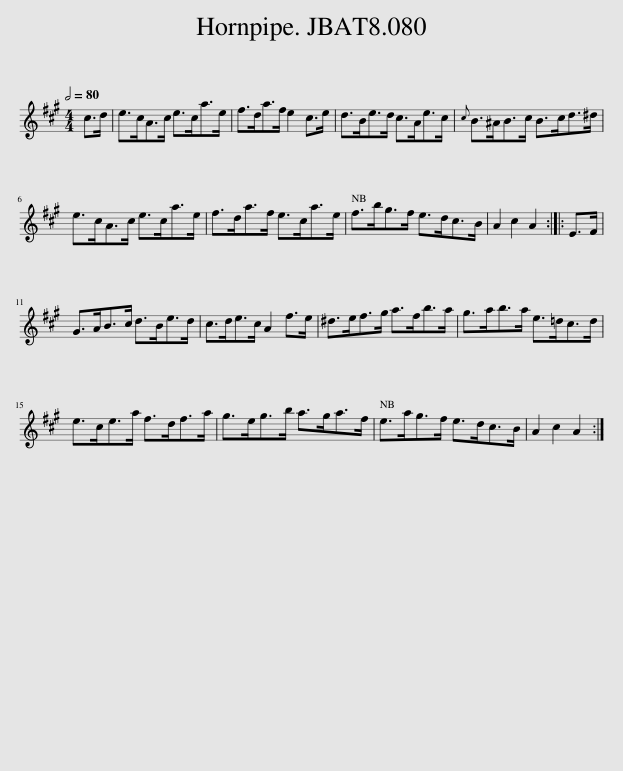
X:1
L:1/8
Q:1/2=80
M:4/4
I:linebreak $
K:A
V:1 treble
V:1
 c>d | e>cA>c e>ca>e | f>da>f e2 c>e | d>Be>d c>Ae>c |{c} B>^AB>c B>cd>^d |$ %5
 e>cA>c e>ca>e | f>da>f e>ca>e | f>bg>f e>dc>B | A2 c2 A2 :: E>F |$ %10
 G>AB>c d>Be>d | c>de>c A2 f>e | ^d>ef>g a>fb>a | g>ab>a e>=dc>d |$ e>ce>a f>df>a | %15
 g>eg>b a>ga>f | e>ag>f e>dc>B | A2 c2 A2 :| %18
